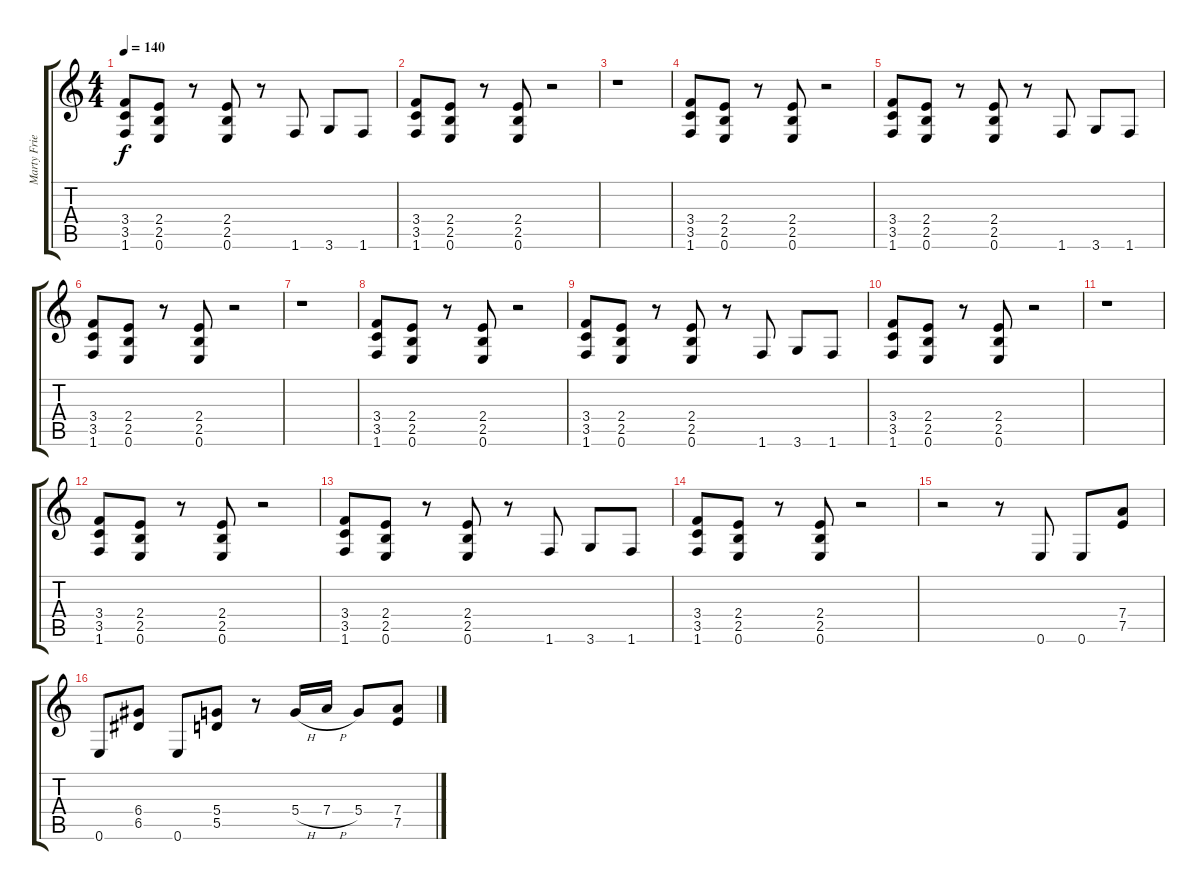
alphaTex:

\track ("Marty Friedman (Overdriven Guitar)" "Marty Frie") {instrument distortionguitar}
\staff {score tabs}
\tuning (E4 B3 G3 D3 A2 E2) {hide}
\ts (4 4)
\tempo 140
\clef g2
\ks c
(3.4 3.5 1.6).8{dy f} (2.4 2.5 0.6).8 r.8 (2.4 2.5 0.6).8 r.8 1.6.8 3.6.8 1.6.8 |
(3.4 3.5 1.6).8 (2.4 2.5 0.6).8 r.8 (2.4 2.5 0.6).8 r.2 |
r.1 |
(3.4 3.5 1.6).8 (2.4 2.5 0.6).8 r.8 (2.4 2.5 0.6).8 r.2 |
(3.4 3.5 1.6).8 (2.4 2.5 0.6).8 r.8 (2.4 2.5 0.6).8 r.8 1.6.8 3.6.8 1.6.8 |
(3.4 3.5 1.6).8 (2.4 2.5 0.6).8 r.8 (2.4 2.5 0.6).8 r.2 |
r.1 |
(3.4 3.5 1.6).8 (2.4 2.5 0.6).8 r.8 (2.4 2.5 0.6).8 r.2 |
(3.4 3.5 1.6).8 (2.4 2.5 0.6).8 r.8 (2.4 2.5 0.6).8 r.8 1.6.8 3.6.8 1.6.8 |
(3.4 3.5 1.6).8 (2.4 2.5 0.6).8 r.8 (2.4 2.5 0.6).8 r.2 |
r.1 |
(3.4 3.5 1.6).8 (2.4 2.5 0.6).8 r.8 (2.4 2.5 0.6).8 r.2 |
(3.4 3.5 1.6).8 (2.4 2.5 0.6).8 r.8 (2.4 2.5 0.6).8 r.8 1.6.8 3.6.8 1.6.8 |
(3.4 3.5 1.6).8 (2.4 2.5 0.6).8 r.8 (2.4 2.5 0.6).8 r.2 |
r.2 r.8 0.6.8 0.6.8 (7.4 7.5).8 |
0.6.8 (6.4 6.5).8 0.6.8 (5.4 5.5).8 r.8 5.4{h}.16 7.4{h}.16 5.4.8 (7.4 7.5).8
